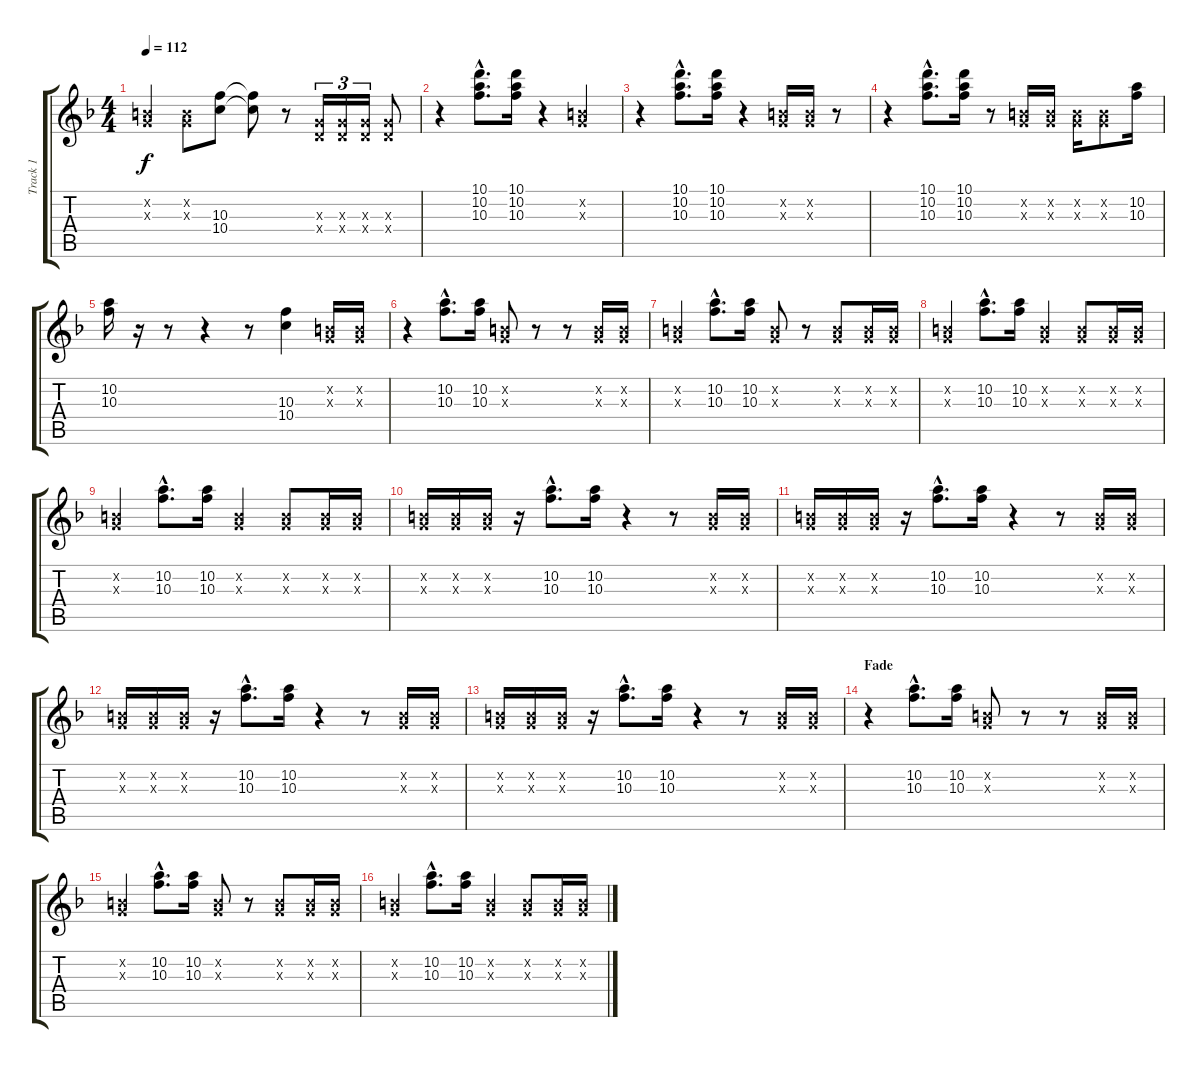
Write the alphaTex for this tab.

\track ("Track 1" "Track 1") {instrument electricguitarclean}
\staff {score tabs}
\tuning (E4 B3 G3 D3 A2 E2) {hide}
\ts (4 4)
\tempo 112
\clef g2
\ks f
(0.2{x} 0.3{x}).4{dy f} (0.2{x} 0.3{x}).8 (10.3 10.4).8 (10.3{t} 10.4{t}).8 r.8 (0.3{x} 0.4{x}).16{tu (3 2)} (0.3{x} 0.4{x}).16{tu (3 2)} (0.3{x} 0.4{x}).16{tu (3 2)} (0.3{x} 0.4{x}).8 |
r.4 (10.1{hac} 10.2{hac} 10.3{hac}).8{d} (10.1 10.2 10.3).16 r.4 (0.2{x} 0.3{x}).4 |
r.4 (10.1{hac} 10.2{hac} 10.3{hac}).8{d} (10.1 10.2 10.3).16 r.4 (0.2{x} 0.3{x}).16 (0.2{x} 0.3{x}).16 r.8 |
r.4 (10.1{hac} 10.2{hac} 10.3{hac}).8{d} (10.1 10.2 10.3).16 r.8 (0.2{x} 0.3{x}).16 (0.2{x} 0.3{x}).16 (0.2{x} 0.3{x}).16 (0.2{x} 0.3{x}).8 (10.2 10.3).16 |
(10.2 10.3).16 r.16 r.8 r.4 r.8 (10.3 10.4).4 (0.2{x} 0.3{x}).16 (0.2{x} 0.3{x}).16 |
r.4 (10.2{hac} 10.3{hac}).8{d} (10.2 10.3).16 (0.2{x} 0.3{x}).8 r.8 r.8 (0.2{x} 0.3{x}).16 (0.2{x} 0.3{x}).16 |
(0.2{x} 0.3{x}).4 (10.2{hac} 10.3{hac}).8{d} (10.2 10.3).16 (0.2{x} 0.3{x}).8 r.8 (0.2{x} 0.3{x}).8 (0.2{x} 0.3{x}).16 (0.2{x} 0.3{x}).16 |
(0.2{x} 0.3{x}).4 (10.2{hac} 10.3{hac}).8{d} (10.2 10.3).16 (0.2{x} 0.3{x}).4 (0.2{x} 0.3{x}).8 (0.2{x} 0.3{x}).16 (0.2{x} 0.3{x}).16 |
(0.2{x} 0.3{x}).4 (10.2{hac} 10.3{hac}).8{d} (10.2 10.3).16 (0.2{x} 0.3{x}).4 (0.2{x} 0.3{x}).8 (0.2{x} 0.3{x}).16 (0.2{x} 0.3{x}).16 |
(0.2{x} 0.3{x}).16 (0.2{x} 0.3{x}).16 (0.2{x} 0.3{x}).16 r.16 (10.2{hac} 10.3{hac}).8{d} (10.2 10.3).16 r.4 r.8 (0.2{x} 0.3{x}).16 (0.2{x} 0.3{x}).16 |
(0.2{x} 0.3{x}).16 (0.2{x} 0.3{x}).16 (0.2{x} 0.3{x}).16 r.16 (10.2{hac} 10.3{hac}).8{d} (10.2 10.3).16 r.4 r.8 (0.2{x} 0.3{x}).16 (0.2{x} 0.3{x}).16 |
(0.2{x} 0.3{x}).16 (0.2{x} 0.3{x}).16 (0.2{x} 0.3{x}).16 r.16 (10.2{hac} 10.3{hac}).8{d} (10.2 10.3).16 r.4 r.8 (0.2{x} 0.3{x}).16 (0.2{x} 0.3{x}).16 |
(0.2{x} 0.3{x}).16 (0.2{x} 0.3{x}).16 (0.2{x} 0.3{x}).16 r.16 (10.2{hac} 10.3{hac}).8{d} (10.2 10.3).16 r.4 r.8 (0.2{x} 0.3{x}).16 (0.2{x} 0.3{x}).16 |
\section ("" "Fade")
r.4 (10.2{hac} 10.3{hac}).8{d} (10.2 10.3).16 (0.2{x} 0.3{x}).8 r.8 r.8 (0.2{x} 0.3{x}).16 (0.2{x} 0.3{x}).16 |
(0.2{x} 0.3{x}).4 (10.2{hac} 10.3{hac}).8{d} (10.2 10.3).16 (0.2{x} 0.3{x}).8 r.8 (0.2{x} 0.3{x}).8 (0.2{x} 0.3{x}).16 (0.2{x} 0.3{x}).16 |
(0.2{x} 0.3{x}).4 (10.2{hac} 10.3{hac}).8{d} (10.2 10.3).16 (0.2{x} 0.3{x}).4 (0.2{x} 0.3{x}).8 (0.2{x} 0.3{x}).16 (0.2{x} 0.3{x}).16
